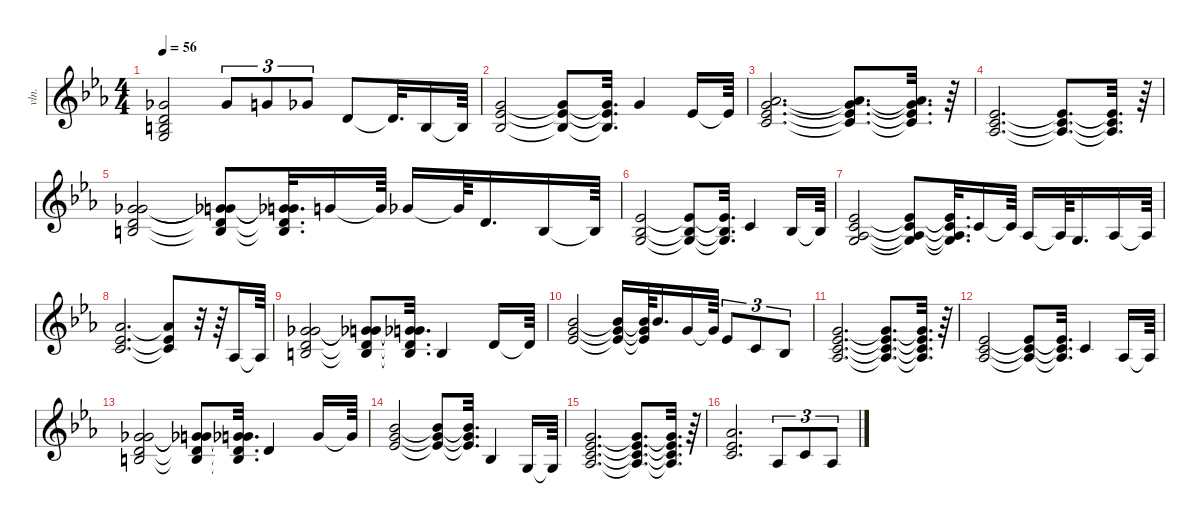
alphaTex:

\defaultSystemsLayout 4
\hideDynamics
\bracketExtendMode nobrackets
\otherSystemsTrackNameOrientation horizontal
\track ("Celesta" "vln.") {instrument synthstrings1}
\staff {score}
\tuning (E4 B3 G3 D3 A2 E2)
\ts (4 4)
\tempo 56
\clef g2
\ks eb
(0.2{acc forcenatural} 11.3{acc b} 12.4{acc forcenatural} 10.5{acc forcenatural}).2{dy f beam Up} 11.3{acc b}.8{tu (3 2) beam Up} 12.3{acc forcenatural}.8{tu (3 2) beam Up} 11.3{acc b}.8{tu (3 2) beam Up} 12.4{acc forcenatural}.8{beam Up} 12.4{t acc forcenatural}.32{d beam Up} 9.4{acc forcenatural}.16{beam Up} 9.4{t acc forcenatural}.64{beam Up} |
(8.2{acc forcenatural} 8.3{acc b} 8.4{acc b}).2{beam Up} (8.2{t acc forcenatural} 8.3{t acc b} 8.4{t acc b}).8{beam Up} (8.2{t acc forcenatural} 8.3{t acc b} 8.4{t acc b}).32{d beam Up} 3.1{acc forcenatural}.4{beam Up} 4.2{acc b}.16{beam Up} 4.2{t acc b}.64{beam Up} |
(4.1{acc b} 8.2{acc forcenatural} 8.3{acc b} 10.4{acc forcenatural}).2{d beam Up} (4.1{t acc b} 8.2{t acc forcenatural} 8.3{t acc b} 10.4{t acc forcenatural}).8{d beam Up} (4.1{t acc b} 8.2{t acc forcenatural} 8.3{t acc b} 10.4{t acc forcenatural}).32{d beam Up} r.64{beam Up} |
(4.2{acc b} 5.3{acc forcenatural} 6.4{acc b}).2{d beam Up} (4.2{t acc b} 5.3{t acc forcenatural} 6.4{t acc b}).8{d beam Up} (4.2{t acc b} 5.3{t acc forcenatural} 6.4{t acc b}).32{d beam Up} r.64{beam Up} |
(0.2{acc forcenatural} 12.3{acc forcenatural} 16.4{acc b} 17.5{acc forcenatural}).2{beam Up} (0.2{t acc forcenatural} 12.3{t acc forcenatural} 16.4{t acc b} 17.5{t acc forcenatural}).8{beam Up} (0.2{t acc forcenatural} 12.3{t acc forcenatural} 16.4{t acc b} 17.5{t acc forcenatural}).32{d beam Up} 3.1{acc forcenatural}.16{beam Up} 3.1{t acc forcenatural}.64{beam Up} 2.1{acc b}.16{beam Up} 2.1{t acc b}.64{beam Up} 3.2{acc forcenatural}.16{d beam Up} 0.2{acc forcenatural}.16{beam Up} 0.2{t acc forcenatural}.64{beam Up} |
(4.2{acc b} 3.3{acc b} 5.4{acc forcenatural}).2{beam Up} (4.2{t acc b} 3.3{t acc b} 5.4{t acc forcenatural}).8{beam Up} (4.2{t acc b} 3.3{t acc b} 5.4{t acc forcenatural}).32{d beam Up} 1.2{acc forcenatural}.4{beam Up} 3.3{acc b}.16{beam Up} 3.3{t acc b}.64{beam Up} |
(0.3{acc forcenatural} 13.4{acc b} 15.5{acc forcenatural} 16.6{acc b}).2{beam Up} (0.3{t acc forcenatural} 13.4{t acc b} 15.5{t acc forcenatural} 16.6{t acc b}).8{beam Up} (0.3{t acc forcenatural} 13.4{t acc b} 15.5{t acc forcenatural} 16.6{t acc b}).32{d beam Up} 1.2{acc forcenatural}.16{beam Up} 1.2{t acc forcenatural}.64{beam Up} 1.3{acc b}.16{beam Up} 1.3{t acc b}.64{beam Up} 0.3{acc forcenatural}.16{d beam Up} 1.3{acc b}.16{beam Up} 1.3{t acc b}.64{beam Up} |
(4.1{acc b} 4.2{acc b} 5.3{acc forcenatural}).2{d beam Up} (4.1{t acc b} 4.2{t acc b} 5.3{t acc forcenatural}).8{beam Up} r.32{beam Up} r.64{beam Up} 6.4{acc b}.16{beam Up} 6.4{t acc b}.64{beam Up} |
(0.2{acc forcenatural} 12.3{acc forcenatural} 16.4{acc b} 17.5{acc forcenatural}).2{beam Up} (0.2{t acc forcenatural} 12.3{t acc forcenatural} 16.4{t acc b} 17.5{t acc forcenatural}).8{beam Up} (0.2{t acc forcenatural} 12.3{t acc forcenatural} 16.4{t acc b} 17.5{t acc forcenatural}).32{d beam Up} 4.3{acc forcenatural}.4{beam Up} 3.2{acc forcenatural}.16{beam Up} 3.2{t acc forcenatural}.64{beam Up} |
(6.1{acc b} 8.2{acc forcenatural} 8.3{acc b}).2{beam Up} (6.1{t acc b} 8.2{t acc forcenatural} 8.3{t acc b}).16{beam Up} (6.1{t acc b} 8.2{t acc forcenatural} 8.3{t acc b}).64{beam Up} 6.1{acc b}.16{d beam Up} 8.2{acc forcenatural}.16{beam Up} 8.2{t acc forcenatural}.64{beam Up} 8.3{acc b}.8{tu (3 2) beam Up} 5.3{acc forcenatural}.8{tu (3 2) beam Up} 8.4{acc b}.8{tu (3 2) beam Up} |
(3.1{acc forcenatural} 4.2{acc b} 5.3{acc forcenatural} 6.4{acc b}).2{d beam Up} (3.1{t acc forcenatural} 4.2{t acc b} 5.3{t acc forcenatural} 6.4{t acc b}).8{d beam Up} (3.1{t acc forcenatural} 4.2{t acc b} 5.3{t acc forcenatural} 6.4{t acc b}).32{d beam Up} r.64{beam Up} |
(4.2{acc b} 5.3{acc forcenatural} 6.4{acc b}).2{beam Up} (4.2{t acc b} 5.3{t acc forcenatural} 6.4{t acc b}).8{beam Up} (4.2{t acc b} 5.3{t acc forcenatural} 6.4{t acc b}).32{d beam Up} 1.2{acc forcenatural}.4{beam Up} 1.3{acc b}.16{beam Up} 1.3{t acc b}.64{beam Up} |
(0.2{acc forcenatural} 12.3{acc forcenatural} 16.4{acc b} 17.5{acc forcenatural}).2{beam Up} (0.2{t acc forcenatural} 12.3{t acc forcenatural} 16.4{t acc b} 17.5{t acc forcenatural}).8{beam Up} (0.2{t acc forcenatural} 12.3{t acc forcenatural} 16.4{t acc b} 17.5{t acc forcenatural}).32{d beam Up} 3.2{acc forcenatural}.4{beam Up} 2.1{acc b}.16{beam Up} 2.1{t acc b}.64{beam Up} |
(6.1{acc b} 8.2{acc forcenatural} 8.3{acc b}).2{beam Up} (6.1{t acc b} 8.2{t acc forcenatural} 8.3{t acc b}).8{beam Up} (6.1{t acc b} 8.2{t acc forcenatural} 8.3{t acc b}).32{d beam Up} 3.3{acc b}.4{beam Up} 0.3{acc forcenatural}.16{beam Up} 0.3{t acc forcenatural}.64{beam Up} |
(3.1{acc forcenatural} 4.2{acc b} 5.3{acc forcenatural} 6.4{acc b}).2{d beam Up} (3.1{t acc forcenatural} 4.2{t acc b} 5.3{t acc forcenatural} 6.4{t acc b}).8{d beam Up} (3.1{t acc forcenatural} 4.2{t acc b} 5.3{t acc forcenatural} 6.4{t acc b}).32{d beam Up} r.64{beam Up} |
(4.1{acc b} 4.2{acc b} 5.3{acc forcenatural}).2{d beam Up} 6.4{acc b}.8{tu (3 2) beam Up} 5.3{acc forcenatural}.8{tu (3 2) beam Up} 6.4{acc b}.8{tu (3 2) beam Up}
